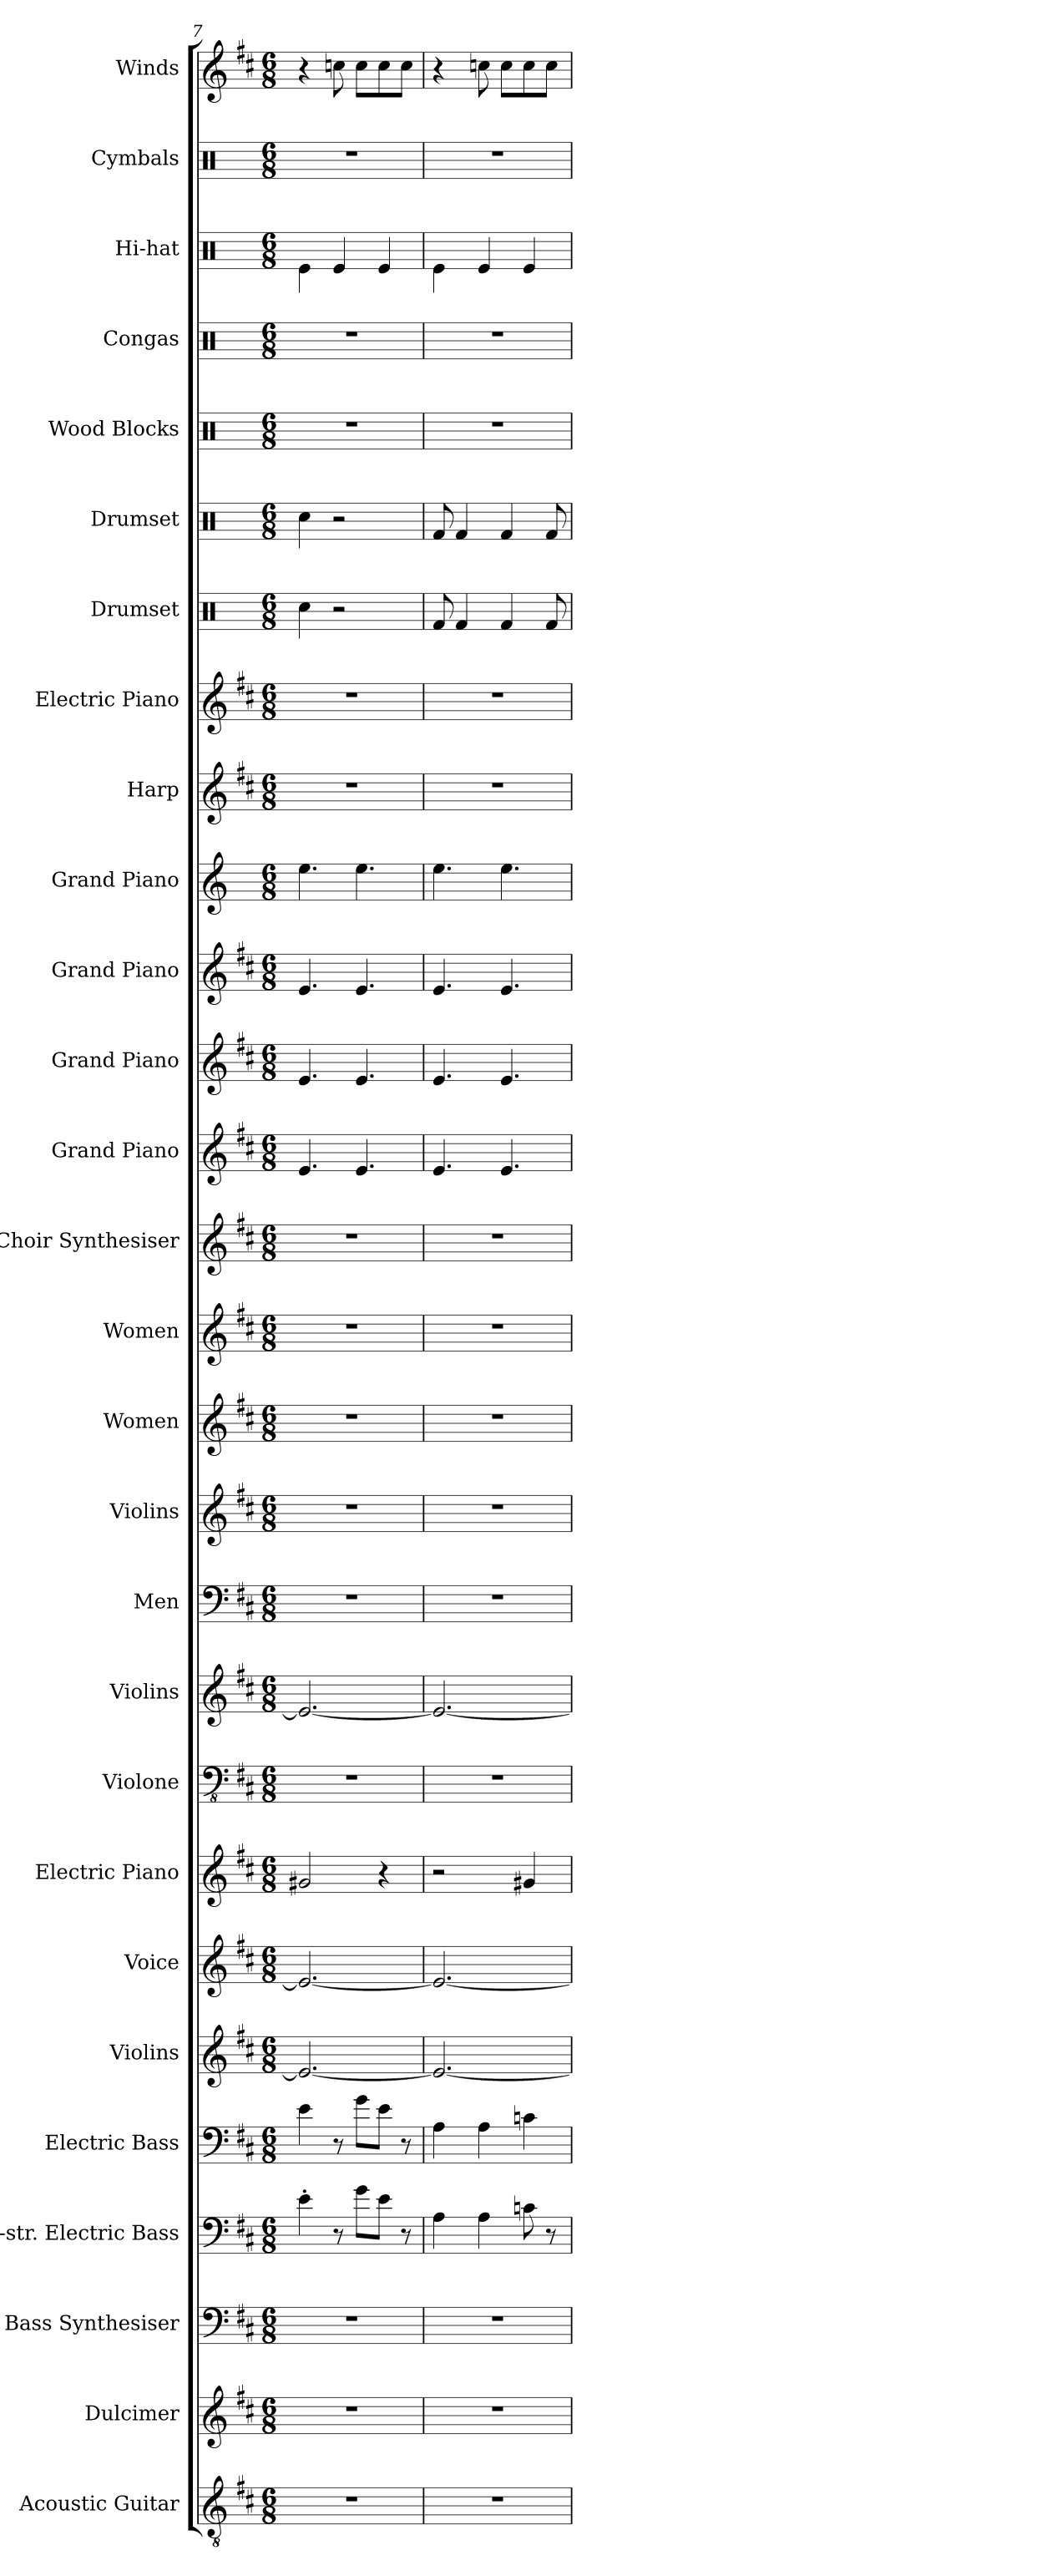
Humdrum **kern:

**kern	**kern	**kern	**kern	**kern	**kern	**kern	**kern	**kern	**kern	**kern	**kern	**kern	**kern	**kern	**kern	**kern	**kern	**kern	**kern	**kern	**kern	**kern	**kern	**kern	**kern	**kern	**kern
*part28	*part27	*part26	*part25	*part24	*part23	*part22	*part21	*part20	*part19	*part18	*part17	*part16	*part15	*part14	*part13	*part12	*part11	*part10	*part9	*part8	*part7	*part6	*part5	*part4	*part3	*part2	*part1
*staff28	*staff27	*staff26	*staff25	*staff24	*staff23	*staff22	*staff21	*staff20	*staff19	*staff18	*staff17	*staff16	*staff15	*staff14	*staff13	*staff12	*staff11	*staff10	*staff9	*staff8	*staff7	*staff6	*staff5	*staff4	*staff3	*staff2	*staff1
*I"Acoustic Guitar	*I"Dulcimer	*I"Bass Synthesiser	*I"5-str. Electric Bass	*I"Electric Bass	*I"Violins	*I"Voice	*I"Electric Piano	*I"Violone	*I"Violins	*I"Men	*I"Violins	*I"Women	*I"Women	*I"Choir Synthesiser	*I"Grand Piano	*I"Grand Piano	*I"Grand Piano	*I"Grand Piano	*I"Harp	*I"Electric Piano	*I"Drumset	*I"Drumset	*I"Wood Blocks	*I"Congas	*I"Hi-hat	*I"Cymbals	*I"Winds
*I'Guit.	*I'Dlc.	*I'Synth.	*I'El. B.	*I'El. B.	*I'Vlns.	*I'Vo.	*I'El. Pno.	*	*I'Vlns.	*I'M.	*I'Vlns.	*	*	*I'Synth.	*I'Pno.	*I'Pno.	*I'Pno.	*I'Pno.	*I'Hrp.	*I'El. Pno.	*I'D. Set	*I'D. Set	*I'Wd. Bl.	*I'Con.	*I'Hi-hat	*I'Cym.	*I'Wi.
*clefGv2	*clefG2	*clefF4	*clefF4	*clefF4	*clefG2	*clefG2	*clefG2	*clefFv4	*clefG2	*clefF4	*clefG2	*clefG2	*clefG2	*clefG2	*clefG2	*clefG2	*clefG2	*clefG2	*clefG2	*clefG2	*clefX	*clefX	*clefX	*clefX	*clefX	*clefX	*clefG2
*	*	*	*ITrd7c12	*ITrd7c12	*	*	*	*ITrd7c12	*	*	*	*	*	*	*	*	*	*	*	*	*	*	*	*	*	*	*
*k[f#c#]	*k[f#c#]	*k[f#c#]	*k[f#c#]	*k[f#c#]	*k[f#c#]	*k[f#c#]	*k[f#c#]	*k[f#c#]	*k[f#c#]	*k[f#c#]	*k[f#c#]	*k[f#c#]	*k[f#c#]	*k[f#c#]	*k[f#c#]	*k[f#c#]	*k[f#c#]	*k[]	*k[f#c#]	*k[f#c#]	*k[]	*k[]	*k[]	*k[]	*k[]	*k[]	*k[f#c#]
*M6/8	*M6/8	*M6/8	*M6/8	*M6/8	*M6/8	*M6/8	*M6/8	*M6/8	*M6/8	*M6/8	*M6/8	*M6/8	*M6/8	*M6/8	*M6/8	*M6/8	*M6/8	*M6/8	*M6/8	*M6/8	*M6/8	*M6/8	*M6/8	*M6/8	*M6/8	*M6/8	*M6/8
=7	=7	=7	=7	=7	=7	=7	=7	=7	=7	=7	=7	=7	=7	=7	=7	=7	=7	=7	=7	=7	=7	=7	=7	=7	=7	=7	=7
2.r	2.r	2.r	4E'\	4E\	2.e/_	2.e/_	2g#X/	2.r	2.e/_	2.r	2.r	2.r	2.r	2.r	4.e/	4.e/	4.e/	4.ee\	2.r	2.r	4Rcc\	4Rcc\	2.r	2.r	4Re\	2.r	4r
.	.	.	8r	8r	.	.	.	.	.	.	.	.	.	.	.	.	.	.	.	.	2r	2r	.	.	4Re/	.	8ccn\
.	.	.	8G\L	8G\L	.	.	.	.	.	.	.	.	.	.	4.e/	4.e/	4.e/	4.ee\	.	.	.	.	.	.	.	.	8cc\L
.	.	.	8E\J	8E\J	.	.	4r	.	.	.	.	.	.	.	.	.	.	.	.	.	.	.	.	.	4Re/	.	8cc\
.	.	.	8r	8r	.	.	.	.	.	.	.	.	.	.	.	.	.	.	.	.	.	.	.	.	.	.	8cc\J
=8	=8	=8	=8	=8	=8	=8	=8	=8	=8	=8	=8	=8	=8	=8	=8	=8	=8	=8	=8	=8	=8	=8	=8	=8	=8	=8	=8
2.r	2.r	2.r	4AA\	4AA\	2.e/_	2.e/_	2r	2.r	2.e/_	2.r	2.r	2.r	2.r	2.r	4.e/	4.e/	4.e/	4.ee\	2.r	2.r	8Rf/	8Rf/	2.r	2.r	4Re\	2.r	4r
.	.	.	.	.	.	.	.	.	.	.	.	.	.	.	.	.	.	.	.	.	4Rf/	4Rf/	.	.	.	.	.
.	.	.	4AA\	4AA\	.	.	.	.	.	.	.	.	.	.	.	.	.	.	.	.	.	.	.	.	4Re/	.	8ccn\
.	.	.	.	.	.	.	.	.	.	.	.	.	.	.	4.e/	4.e/	4.e/	4.ee\	.	.	4Rf/	4Rf/	.	.	.	.	8cc\L
.	.	.	8Cn\	4Cn\	.	.	4g#X/	.	.	.	.	.	.	.	.	.	.	.	.	.	.	.	.	.	4Re/	.	8cc\
.	.	.	8r	.	.	.	.	.	.	.	.	.	.	.	.	.	.	.	.	.	8Rf/	8Rf/	.	.	.	.	8cc\J
=	=	=	=	=	=	=	=	=	=	=	=	=	=	=	=	=	=	=	=	=	=	=	=	=	=	=	=
*-	*-	*-	*-	*-	*-	*-	*-	*-	*-	*-	*-	*-	*-	*-	*-	*-	*-	*-	*-	*-	*-	*-	*-	*-	*-	*-	*-
